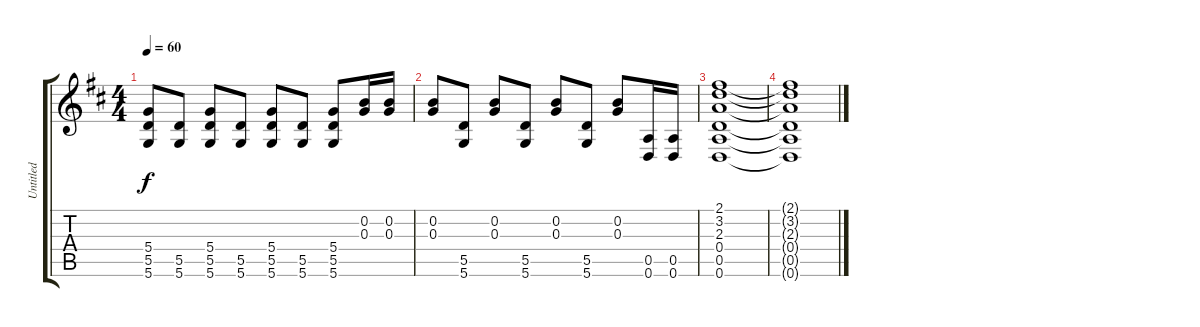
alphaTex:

\track ("Untitled" "Untitled") {instrument electricguitarclean}
\staff {score tabs}
\tuning (E4 B3 G3 D3 A2 D2) {hide}
\ts (4 4)
\tempo 60
\clef g2
\ks d
(5.4 5.5 5.6).8{dy f} (5.5 5.6).8 (5.4 5.5 5.6).8 (5.5 5.6).8 (5.4 5.5 5.6).8 (5.5 5.6).8 (5.4 5.5 5.6).8 (0.2 0.3).16 (0.2 0.3).16 |
(0.2 0.3).8 (5.5 5.6).8 (0.2 0.3).8 (5.5 5.6).8 (0.2 0.3).8 (5.5 5.6).8 (0.2 0.3).8 (0.5 0.6).16 (0.5 0.6).16 |
(2.1 3.2 2.3 0.4 0.5 0.6).1 |
(2.1{t} 3.2{t} 2.3{t} 0.4{t} 0.5{t} 0.6{t}).1
